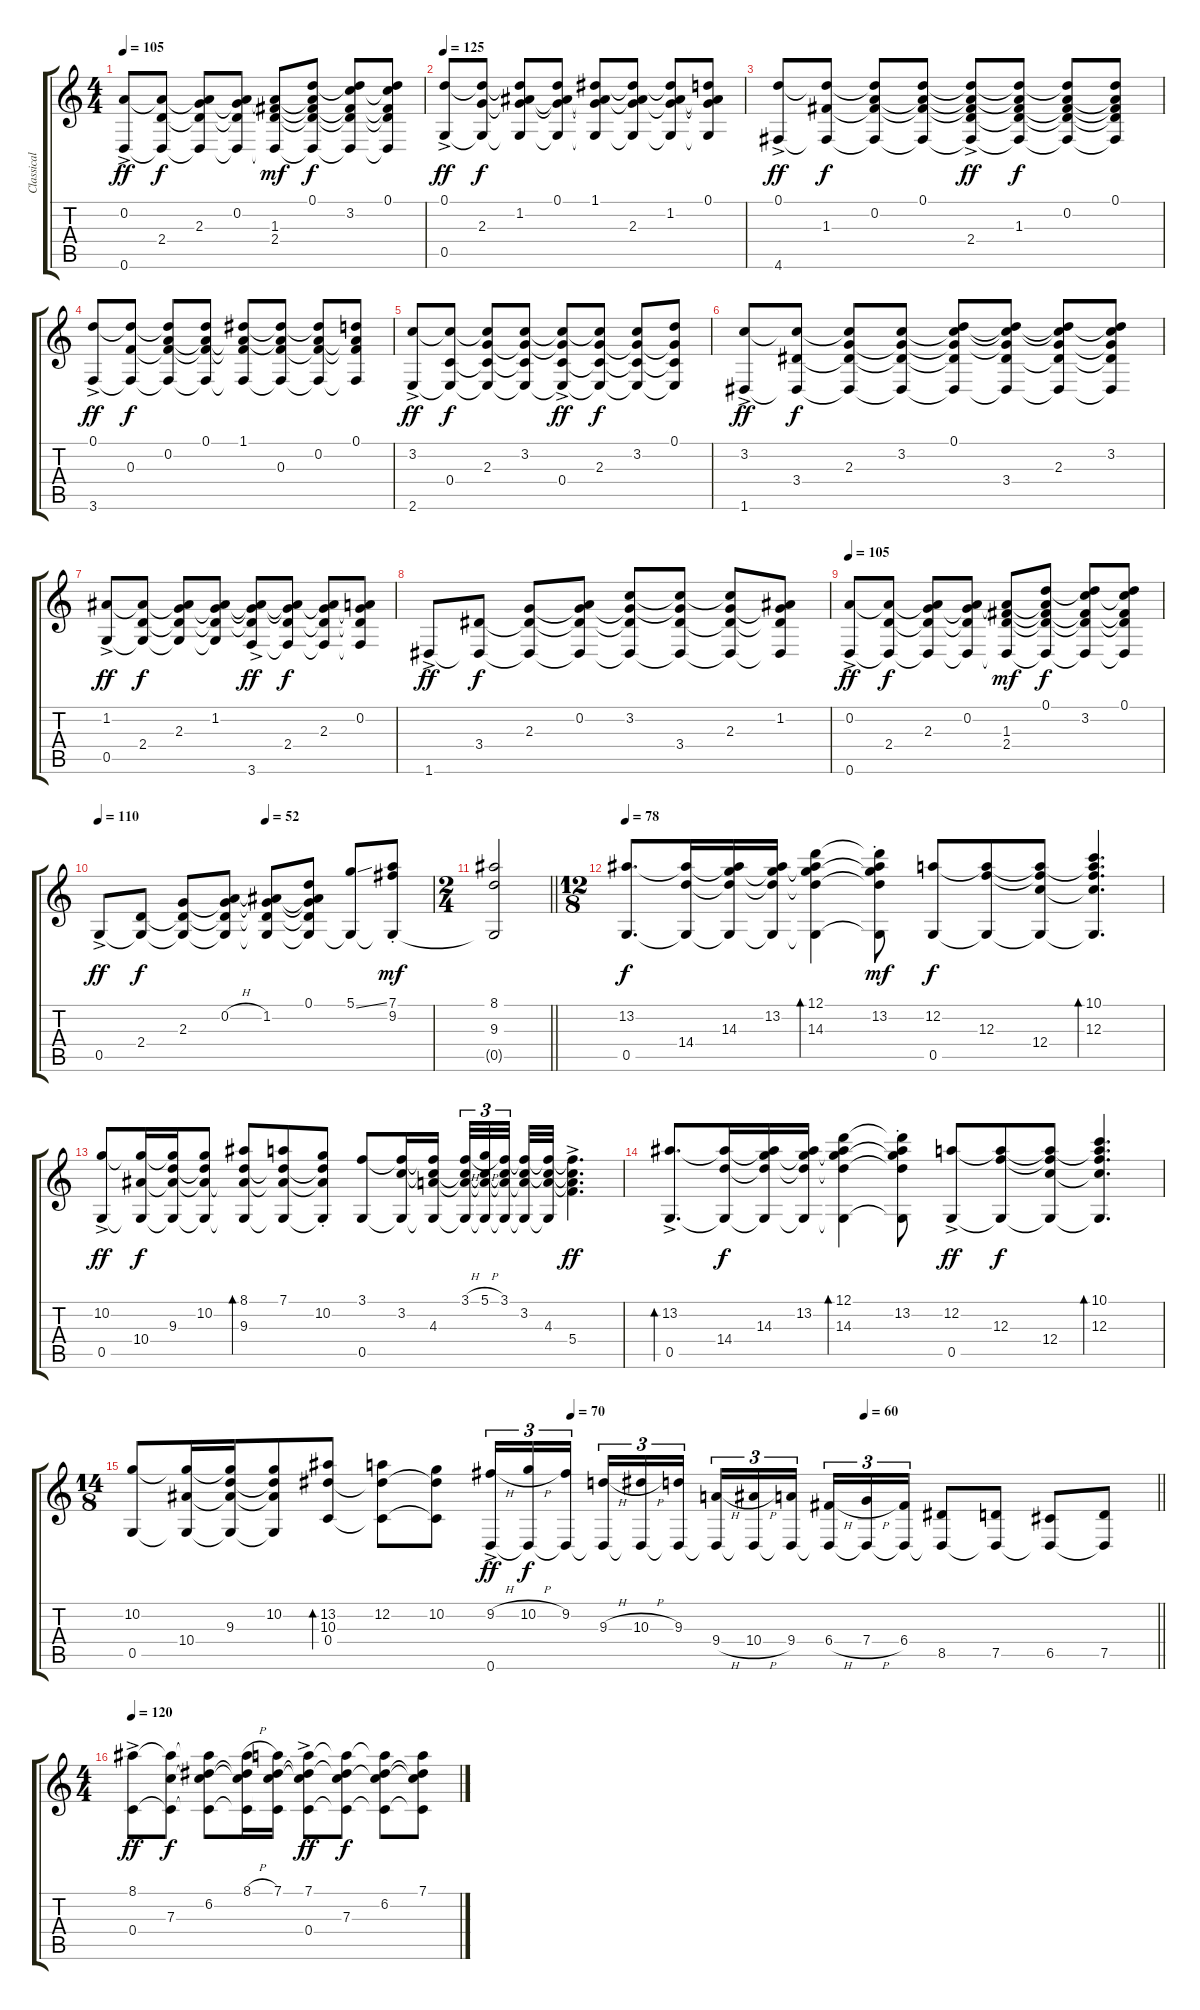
\track ("Classical Guitar" "Classical ") {instrument acousticguitarnylon}
\staff {score tabs}
\tuning (D4 A3 F3 C3 G2 D2) {hide}
\ts (4 4)
\tempo 105
\clef g2
\ks aminor
(0.2 0.6{ac}).8{dy ff} (0.2{t} 2.4 0.6{t}).8{dy f} (0.2{t} 2.3 2.4{t} 0.6{t}).8 (0.2 2.3{t} 2.4{t} 0.6{t}).8 (0.2{t} 1.3 2.4 0.6{t}).8{dy mf} (0.1 0.2{t} 1.3{t} 2.4{t} 0.6{t}).8{dy f} (0.1{t} 3.2 1.3{t} 2.4{t} 0.6{t}).8 (0.1 3.2{t} 1.3{t} 2.4{t} 0.6{t}).8 |
\tempo 125
(0.1 0.5{ac}).8{dy ff} (0.1{t} 2.3 0.5{t}).8{dy f} (0.1{t} 1.2 2.3{t} 0.5{t}).8 (0.1 1.2{t} 2.3{t} 0.5{t}).8 (1.1 1.2{t} 2.3{t} 0.5{t}).8 (1.1{t} 1.2{t} 2.3 0.5{t}).8 (1.1{t} 1.2 2.3{t} 0.5{t}).8 (0.1 1.2{t} 2.3{t} 0.5{t}).8 |
(0.1 4.6{ac}).8{dy ff} (0.1{t} 1.3 4.6{t}).8{dy f} (0.1{t} 0.2 1.3{t} 4.6{t}).8 (0.1 0.2{t} 1.3{t} 4.6{t}).8 (0.1{t} 0.2{t} 1.3{t} 2.4{ac} 4.6{t}).8{dy ff} (0.1{t} 0.2{t} 1.3 2.4{t} 4.6{t}).8{dy f} (0.1{t} 0.2 1.3{t} 2.4{t} 4.6{t}).8 (0.1 0.2{t} 1.3{t} 2.4{t} 4.6{t}).8 |
(0.1 3.6{ac}).8{dy ff} (0.1{t} 0.3 3.6{t}).8{dy f} (0.1{t} 0.2 0.3{t} 3.6{t}).8 (0.1 0.2{t} 0.3{t} 3.6{t}).8 (1.1 0.2{t} 0.3{t} 3.6{t}).8 (1.1{t} 0.2{t} 0.3 3.6{t}).8 (1.1{t} 0.2 0.3{t} 3.6{t}).8 (0.1 0.2{t} 0.3{t} 3.6{t}).8 |
(3.2 2.6{ac}).8{dy ff} (3.2{t} 0.4 2.6{t}).8{dy f} (3.2{t} 2.3 0.4{t} 2.6{t}).8 (3.2 2.3{t} 0.4{t} 2.6{t}).8 (3.2{t} 2.3{t} 0.4{ac} 2.6{t}).8{dy ff} (3.2{t} 2.3 0.4{t} 2.6{t}).8{dy f} (3.2 2.3{t} 0.4{t} 2.6{t}).8 (0.1 2.3{t} 0.4{t} 2.6{t}).8 |
(3.2 1.6{ac}).8{dy ff} (3.2{t} 3.4 1.6{t}).8{dy f} (3.2{t} 2.3 3.4{t} 1.6{t}).8 (3.2 2.3{t} 3.4{t} 1.6{t}).8 (0.1 3.2{t} 2.3{t} 3.4{t} 1.6{t}).8 (0.1{t} 3.2{t} 2.3{t} 3.4 1.6{t}).8 (0.1{t} 3.2{t} 2.3 3.4{t} 1.6{t}).8 (0.1{t} 3.2 2.3{t} 3.4{t} 1.6{t}).8 |
(1.2 0.5{ac}).8{dy ff} (1.2{t} 2.4 0.5{t}).8{dy f} (1.2{t} 2.3 2.4{t} 0.5{t}).8 (1.2 2.3{t} 2.4{t} 0.5{t}).8 (1.2{t} 2.3{t} 2.4{t} 3.6{ac}).8{dy ff} (1.2{t} 2.3{t} 2.4 3.6{t}).8{dy f} (1.2{t} 2.3 2.4{t} 3.6{t}).8 (0.2 2.3{t} 2.4{t} 3.6{t}).8 |
1.6{ac}.8{dy ff} (3.4 1.6{t}).8{dy f} (2.3 3.4{t} 1.6{t}).8 (0.2 2.3{t} 3.4{t} 1.6{t}).8 (3.2 2.3{t} 3.4{t} 1.6{t}).8 (3.2{t} 2.3{t} 3.4 1.6{t}).8 (3.2{t} 2.3 3.4{t} 1.6{t}).8 (1.2 2.3{t} 3.4{t} 1.6{t}).8 |
\tempo 105
(0.2 0.6{ac}).8{dy ff} (0.2{t} 2.4 0.6{t}).8{dy f} (0.2{t} 2.3 2.4{t} 0.6{t}).8 (0.2 2.3{t} 2.4{t} 0.6{t}).8 (0.2{t} 1.3 2.4 0.6{t}).8{dy mf} (0.1 0.2{t} 1.3{t} 2.4{t} 0.6{t}).8{dy f} (0.1{t} 3.2 1.3{t} 2.4{t} 0.6{t}).8 (0.1 3.2{t} 1.3{t} 2.4{t} 0.6{t}).8 |
\tempo 110
\tempo (52 0.5)
0.5{ac}.8{dy ff} (2.4 0.5{t}).8{dy f} (2.3 2.4{t} 0.5{t}).8 (0.2{h} 2.3{t} 2.4{t} 0.5{t}).8 (1.2 2.3{t} 2.4{t} 0.5{t}).8 (0.1 1.2{t} 2.3{t} 2.4{t} 0.5{t}).8 (5.1{ss} 0.5{t}).8 (7.1{st} 9.2{st} 0.5{t}).8{dy mf} |
\ts (2 4)
\barLineRight lightlight
(8.1 9.3 0.5{t}).2 |
\ts (12 8)
\section ("" "")
\tempo 78
(13.2 0.5).8{d dy f} (13.2{t} 14.4 0.5{t}).16 (13.2{t} 14.3 14.4{t} 0.5{t}).16 (13.2 14.3{t} 14.4{t} 0.5{t}).16 (12.1 13.2{t} 14.3 14.4{t} 0.5{t}).4{bd 60} (12.1{t} 13.2{st} 14.3{t} 14.4{t} 0.5{t}).8{dy mf} (12.2 0.5).8{dy f} (12.2{t} 12.3 0.5{t}).8 (12.2{t} 12.3{t} 12.4 0.5{t}).8 (10.1 12.2{t} 12.3 12.4{t} 0.5{t}).4{d bd 120} |
(10.2 0.5{ac}).8{dy ff} (10.2{t} 10.4 0.5{t}).16{dy f} (10.2{t} 9.3 10.4{t} 0.5{t}).16 (10.2 9.3{t} 10.4{t} 0.5{t}).8 (8.1 9.3 10.4{t} 0.5{t}).8{bd 120} (7.1 9.3{t} 10.4{t} 0.5{t}).8 (10.2{st} 9.3{t} 10.4{t} 0.5{t}).8 (3.1 0.5).8 (3.1{t} 3.2 0.5{t}).16 (3.1{t} 3.2{t} 4.3 0.5{t}).16{beam splitsecondary} (3.1{h} 3.2{t} 4.3{t} 0.5{t}).32{tu (3 2)} (5.1{h} 3.2{t} 4.3{t} 0.5{t}).32{tu (3 2)} (3.1 3.2{t} 4.3{t} 0.5{t}).32{tu (3 2) beam splitsecondary} (3.1{t} 3.2 4.3{t} 0.5{t}).32 (3.1{t} 3.2{t} 4.3 0.5{t}).32 (3.1{t} 3.2{t} 4.3{t} 5.4{ac}).4{d dy ff} |
(13.2 0.5{ac}).8{d bd 120} (13.2{t} 14.4 0.5{t}).16{dy f} (13.2{t} 14.3 14.4{t} 0.5{t}).16 (13.2 14.3{t} 14.4{t} 0.5{t}).16 (12.1 13.2{t} 14.3 14.4{t} 0.5{t}).4{bd 60} (12.1{t} 13.2{st} 14.3{t} 14.4{t} 0.5{t}).8 (12.2 0.5{ac}).8{dy ff} (12.2{t} 12.3 0.5{t}).8{dy f} (12.2{t} 12.3{t} 12.4 0.5{t}).8 (10.1 12.2{t} 12.3 12.4{t} 0.5{t}).4{d bd 60} |
\ts (14 8)
\tempo (70 0.42857142857142855)
\tempo (60 0.7142857142857143)
\barLineRight lightlight
(10.2 0.5).8{beam merge} (10.2{t} 10.4 0.5{t}).16 (10.2{t} 9.3 10.4{t} 0.5{t}).16{beam merge} (10.2 9.3{t} 10.4{t} 0.5{t}).8 (13.2 10.3 0.4).8{bd 60} (12.2 10.3{t} 0.4{t}).8 (10.2 10.3{t} 0.4{t}).8 (9.2{h} 0.6{ac}).16{tu (3 2) dy ff} (10.2{h} 0.6{t}).16{tu (3 2) dy f} (9.2 0.6{t}).16{tu (3 2) beam splitsecondary} (9.3{h} 0.6{t}).16{tu (3 2)} (10.3{h} 0.6{t}).16{tu (3 2)} (9.3 0.6{t}).16{tu (3 2)} (9.4{h} 0.6{t}).16{tu (3 2)} (10.4{h} 0.6{t}).16{tu (3 2)} (9.4 0.6{t}).16{tu (3 2) beam splitsecondary} (6.4{h} 0.6{t}).16{tu (3 2)} (7.4{h} 0.6{t}).16{tu (3 2)} (6.4 0.6{t}).16{tu (3 2)} (8.5 0.6{t}).8 (7.5 0.6{t}).8 (6.5 0.6{t}).8 (7.5 0.6{t}).8 |
\ts (4 4)
\section ("" "")
\tempo 120
(8.1 0.4{ac}).8{dy ff} (8.1{t} 7.3 0.4{t}).8{dy f} (8.1{t} 6.2 7.3{t} 0.4{t}).8 (8.1{h} 6.2{t} 7.3{t} 0.4{t}).16 (7.1 6.2{t} 7.3{t} 0.4{t}).16 (7.1 6.2{t} 7.3{t} 0.4{ac}).8{dy ff} (7.1{t} 6.2{t} 7.3 0.4{t}).8{dy f} (7.1{t} 6.2 7.3{t} 0.4{t}).8 (7.1 6.2{t} 7.3{t} 0.4{t}).8
